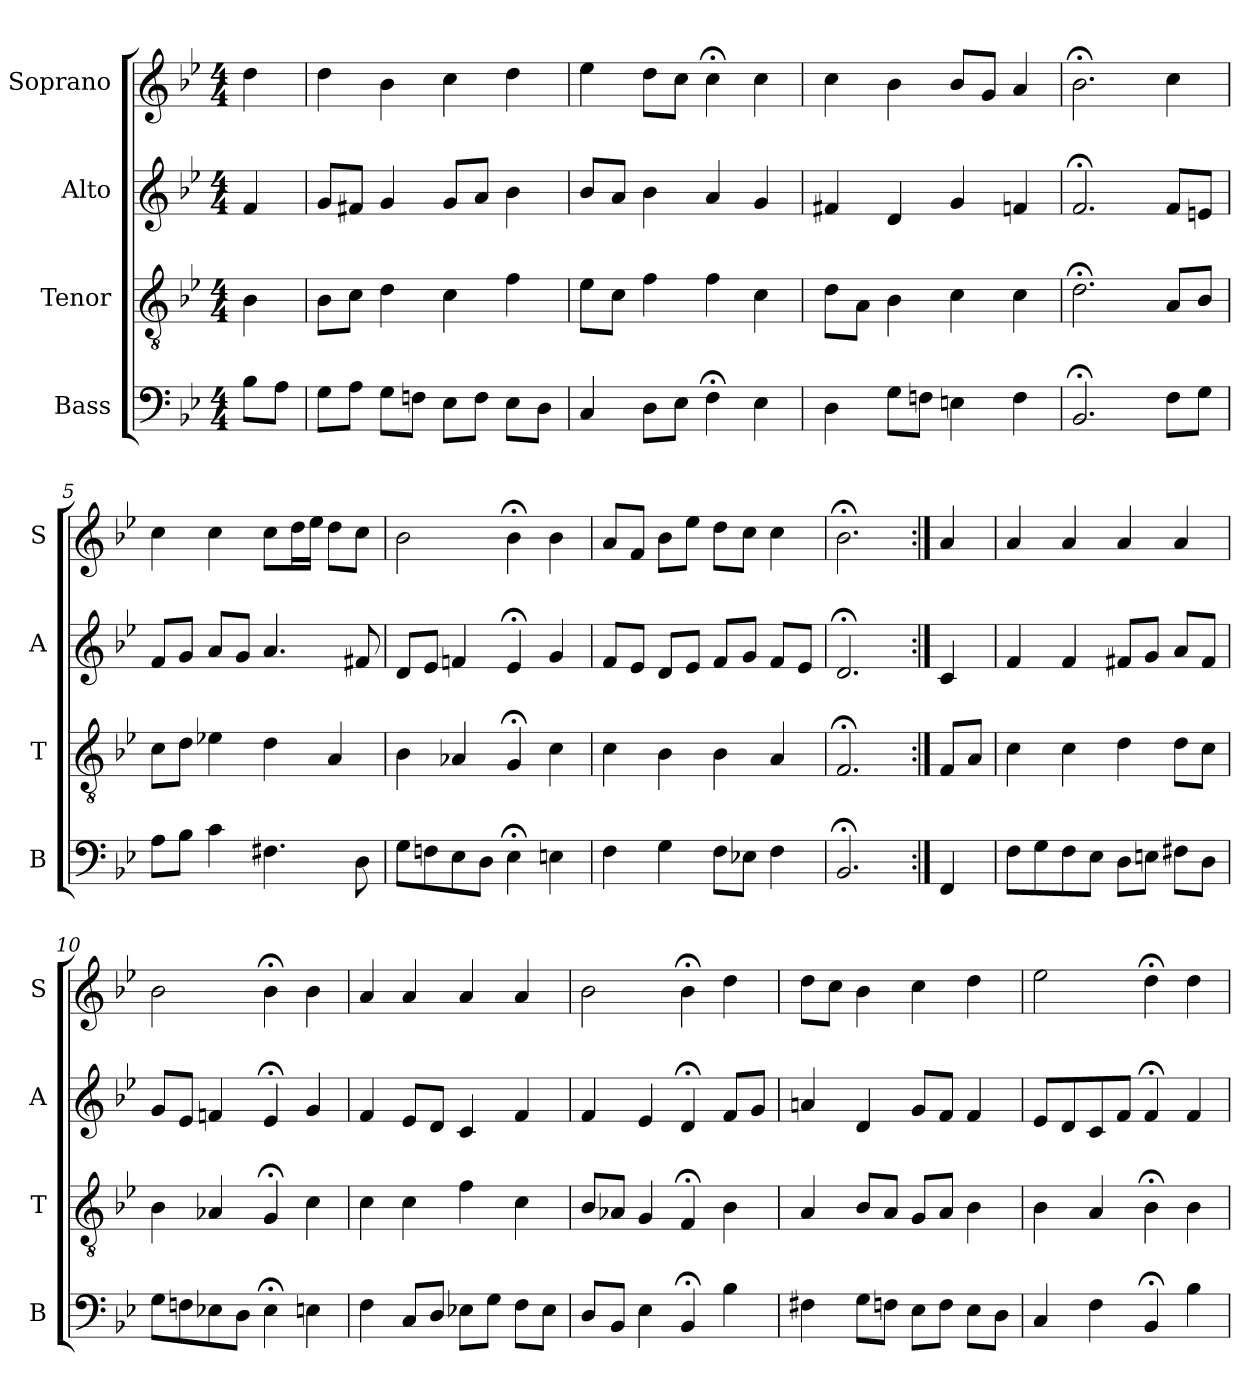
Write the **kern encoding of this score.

**kern	**kern	**kern	**kern
*part4	*part3	*part2	*part1
*staff4	*staff3	*staff2	*staff1
*I"Bass	*I"Tenor	*I"Alto	*I"Soprano
*I'B	*I'T	*I'A	*I'S
*clefF4	*clefGv2	*clefG2	*clefG2
*k[b-e-]	*k[b-e-]	*k[b-e-]	*k[b-e-]
*B-:	*B-:	*B-:	*B-:
*M4/4	*M4/4	*M4/4	*M4/4
*MM100	*MM100	*MM100	*MM100
=	=	=	=
8B-L	4B-	4f	4dd
8AJ	.	.	.
=1	=1	=1	=1
8GL	8B-L	8gL	4dd
8AJ	8cJ	8f#XJ	.
8GL	4d	4g	4b-
8FnJ	.	.	.
8E-L	4c	8gL	4cc
8FJ	.	8aJ	.
8E-L	4f	4b-	4dd
8DJ	.	.	.
=2	=2	=2	=2
4C	8e-L	8b-L	4ee-
.	8cJ	8aJ	.
8DL	4f	4b-	8ddL
8E-J	.	.	8ccJ
4F;<	4f	4a	4cc;<
4E-	4c	4g	4cc
=3	=3	=3	=3
4D	8dL	4f#X	4cc
.	8AJ	.	.
8GL	4B-	4d	4b-
8FnJ	.	.	.
4En	4c	4g	8b-L
.	.	.	8gJ
4F	4c	4fn	4a
=4	=4	=4	=4
2.BB-;<	2.d;<	2.f;<	2.b-;<
8FL	8AL	8fL	4cc
8GJ	8B-J	8enJ	.
=5	=5	=5	=5
8AL	8cL	8fL	4cc
8B-J	8dJ	8gJ	.
4c	4e-X	8aL	4cc
.	.	8gJ	.
4.F#X	4d	4.a	8ccL
.	.	.	16ddL
.	.	.	16ee-JJ
.	4A	.	8ddL
8D	.	8f#X	8ccJ
=6	=6	=6	=6
8GL	4B-	8dL	2b-
8Fn	.	8e-J	.
8E-	4A-X	4fn	.
8DJ	.	.	.
4E-;<	4G;<	4e-;<	4b-;<
4En	4c	4g	4b-
=7	=7	=7	=7
4F	4c	8fL	8aL
.	.	8e-J	8fJ
4G	4B-	8dL	8b-L
.	.	8e-J	8ee-J
8FL	4B-	8fL	8ddL
8E-XJ	.	8gJ	8ccJ
4F	4A	8fL	4cc
.	.	8e-J	.
=8	=8	=8	=8
2.BB-;<	2.F;<	2.d;<	2.b-;<
=:|!	=:|!	=:|!	=:|!
4FF	8FL	4c	4a
.	8AJ	.	.
=9	=9	=9	=9
8FL	4c	4f	4a
8G	.	.	.
8F	4c	4f	4a
8E-J	.	.	.
8DL	4d	8f#XL	4a
8EnJ	.	8gJ	.
8F#XL	8dL	8aL	4a
8DJ	8cJ	8f#J	.
=10	=10	=10	=10
8GL	4B-	8gL	2b-
8Fn	.	8e-J	.
8E-X	4A-X	4fn	.
8DJ	.	.	.
4E-;<	4G;<	4e-;<	4b-;<
4En	4c	4g	4b-
=11	=11	=11	=11
4F	4c	4f	4a
8CL	4c	8e-L	4a
8DJ	.	8dJ	.
8E-XL	4f	4c	4a
8GJ	.	.	.
8FL	4c	4f	4a
8E-J	.	.	.
=12	=12	=12	=12
8DL	8B-L	4f	2b-
8BB-J	8A-XJ	.	.
4E-	4G	4e-	.
4BB-;<	4F;<	4d;<	4b-;<
4B-	4B-	8fL	4dd
.	.	8gJ	.
=13	=13	=13	=13
4F#X	4A	4an	8ddL
.	.	.	8ccJ
8GL	8B-L	4d	4b-
8FnJ	8AJ	.	.
8E-L	8GL	8gL	4cc
8FJ	8AJ	8fJ	.
8E-L	4B-	4f	4dd
8DJ	.	.	.
=14	=14	=14	=14
4C	4B-	8e-L	2ee-
.	.	8d	.
4F	4A	8c	.
.	.	8fJ	.
4BB-;<	4B-;<	4f;<	4dd;<
4B-	4B-	4f	4dd
=	=	=	=
*-	*-	*-	*-
